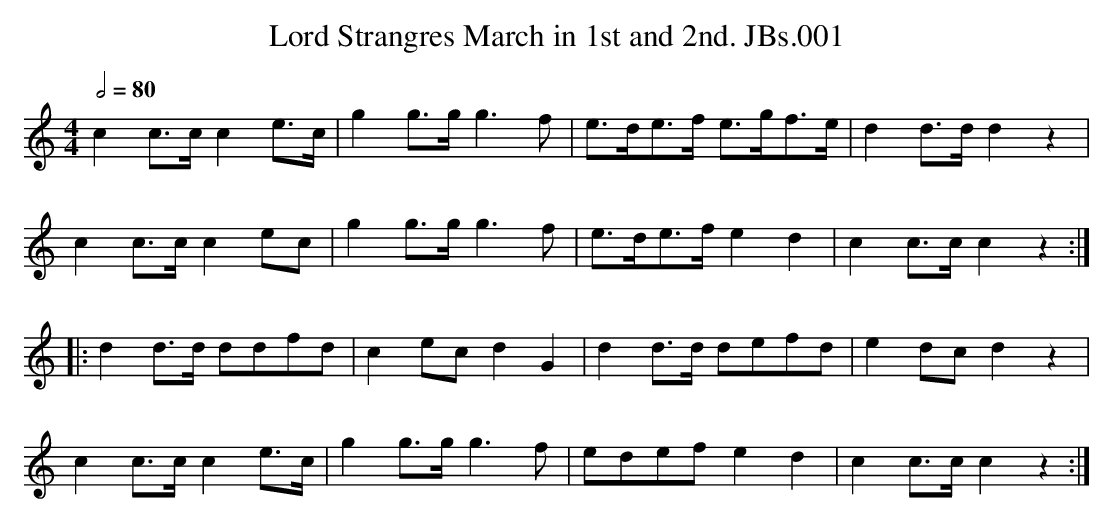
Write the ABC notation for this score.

X:1
T:Lord Strangres March in 1st and 2nd. JBs.001
M:4/4
L:1/8
Q:1/2=80
K:C major
c2 c>c c2 e>c|g2g>gg3 f|e>de>f e>gf>e|d2d>d d2z2|!
c2c>c c2ec|g2g>g g3f|e>de>f e2d2|c2 c>c c2z2:|!
|:d2d>d ddfd|c2ec d2G2|d2d>d defd|e2 dc d2z2|!
c2c>c c2e>c|g2g>gg3f|edefe2d2|c2c>cc2z2:|
